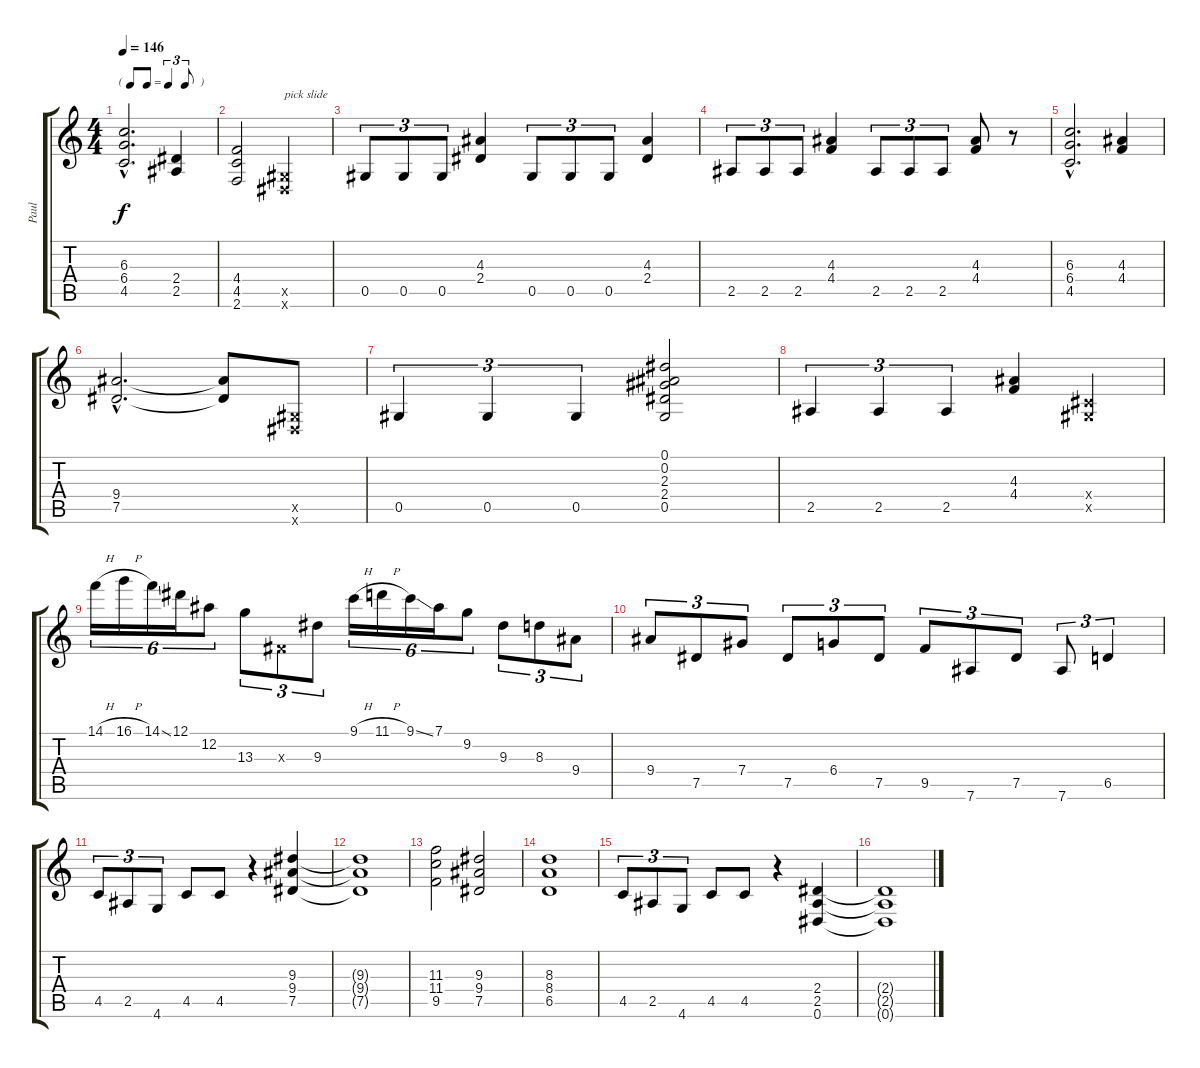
\track ("Paul" "Paul") {instrument distortionguitar}
\staff {score tabs}
\tuning (Eb4 Bb3 Gb3 Db3 Ab2 Eb2) {hide}
\ts (4 4)
\tf triplet8th
\tempo 146
\clef g2
\ks c
(6.3{hac} 6.4{hac} 4.5{hac}).2{d dy f} (2.4 2.5).4 |
(4.4 4.5 2.6).2 (0.5{x} 0.6{x}).2{txt "pick slide"} |
0.5.8{tu (3 2)} 0.5.8{tu (3 2)} 0.5.8{tu (3 2)} (4.3 2.4).4 0.5.8{tu (3 2)} 0.5.8{tu (3 2)} 0.5.8{tu (3 2)} (4.3 2.4).4 |
2.5.8{tu (3 2)} 2.5.8{tu (3 2)} 2.5.8{tu (3 2)} (4.3 4.4).4 2.5.8{tu (3 2)} 2.5.8{tu (3 2)} 2.5.8{tu (3 2)} (4.3 4.4).8 r.8 |
(6.3{hac} 6.4{hac} 4.5{hac}).2{d} (4.3 4.4).4 |
(9.4{hac} 7.5{hac}).2{d} (9.4{t} 7.5{t}).8 (0.5{x} 0.6{x}).8 |
0.5.4{tu (3 2)} 0.5.4{tu (3 2)} 0.5.4{tu (3 2)} (0.1 0.2 2.3 2.4 0.5).2 |
2.5.4{tu (3 2)} 2.5.4{tu (3 2)} 2.5.4{tu (3 2)} (4.3 4.4).4 (0.4{x} 0.5{x}).4 |
14.1{h}.16{tu (6 4)} 16.1{h}.16{tu (6 4)} 14.1{ss}.16{tu (6 4)} 12.1.16{tu (6 4)} 12.2.8{tu (6 4)} 13.3.8{tu (3 2)} 0.3{x}.8{tu (3 2)} 9.3.8{tu (3 2)} 9.1{h}.16{tu (6 4)} 11.1{h}.16{tu (6 4)} 9.1{ss}.16{tu (6 4)} 7.1.16{tu (6 4)} 9.2.8{tu (6 4)} 9.3.8{tu (3 2)} 8.3.8{tu (3 2)} 9.4.8{tu (3 2)} |
9.4.8{tu (3 2)} 7.5.8{tu (3 2)} 7.4.8{tu (3 2)} 7.5.8{tu (3 2)} 6.4.8{tu (3 2)} 7.5.8{tu (3 2)} 9.5.8{tu (3 2)} 7.6.8{tu (3 2)} 7.5.8{tu (3 2)} 7.6.8{tu (3 2)} 6.5.4{tu (3 2)} |
4.5.8{tu (3 2)} 2.5.8{tu (3 2)} 4.6.8{tu (3 2)} 4.5.8 4.5.8 r.4 (9.3 9.4 7.5).4 |
(9.3{t} 9.4{t} 7.5{t}).1 |
(11.3 11.4 9.5).2 (9.3 9.4 7.5).2 |
(8.3 8.4 6.5).1 |
4.5.8{tu (3 2)} 2.5.8{tu (3 2)} 4.6.8{tu (3 2)} 4.5.8 4.5.8 r.4 (2.4 2.5 0.6).4 |
(2.4{t} 2.5{t} 0.6{t}).1
